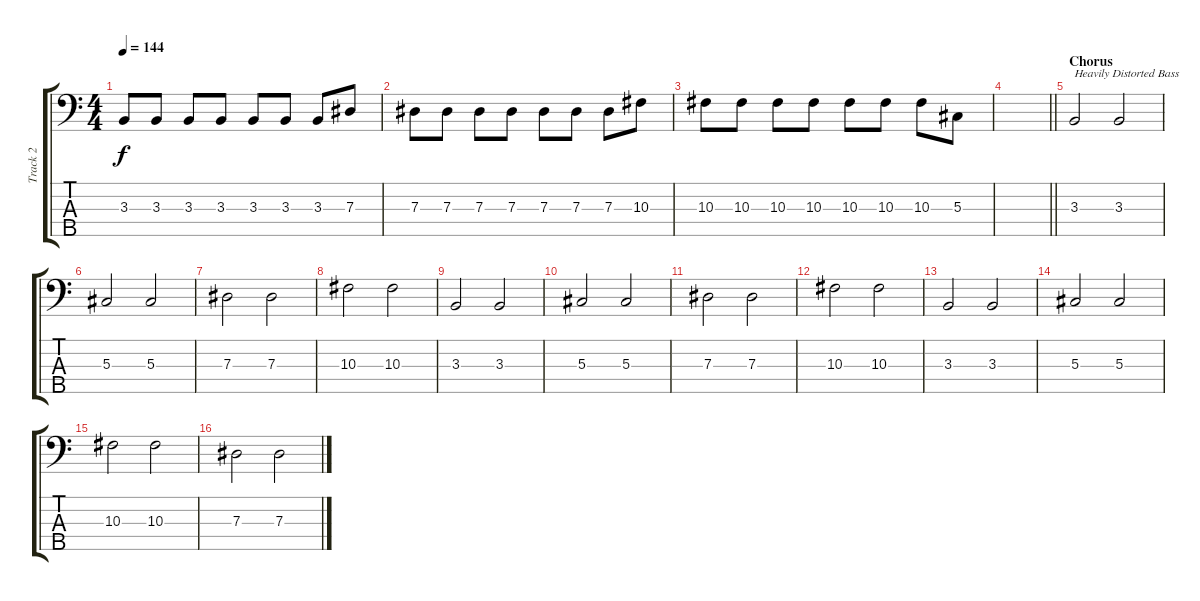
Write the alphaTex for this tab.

\track ("Track 2" "Track 2") {instrument electricbassfinger}
\staff {score tabs}
\tuning (Gb2 Db2 Ab1 Eb1 Bb0) {hide}
\ts (4 4)
\tempo 144
\clef f4
\ks c
3.3.8{dy f} 3.3.8 3.3.8 3.3.8 3.3.8 3.3.8 3.3.8 7.3.8 |
7.3.8 7.3.8 7.3.8 7.3.8 7.3.8 7.3.8 7.3.8 10.3.8 |
10.3.8 10.3.8 10.3.8 10.3.8 10.3.8 10.3.8 10.3.8 5.3.8 |
\barLineRight lightlight
|
\section ("" "Chorus")
3.3.2{txt "Heavily Distorted Bass" volume 16 instrument synthbass2} 3.3.2 |
5.3.2 5.3.2 |
7.3.2 7.3.2 |
10.3.2 10.3.2 |
3.3.2 3.3.2 |
5.3.2 5.3.2 |
7.3.2 7.3.2 |
10.3.2 10.3.2 |
3.3.2 3.3.2 |
5.3.2 5.3.2 |
10.3.2 10.3.2 |
7.3.2 7.3.2
